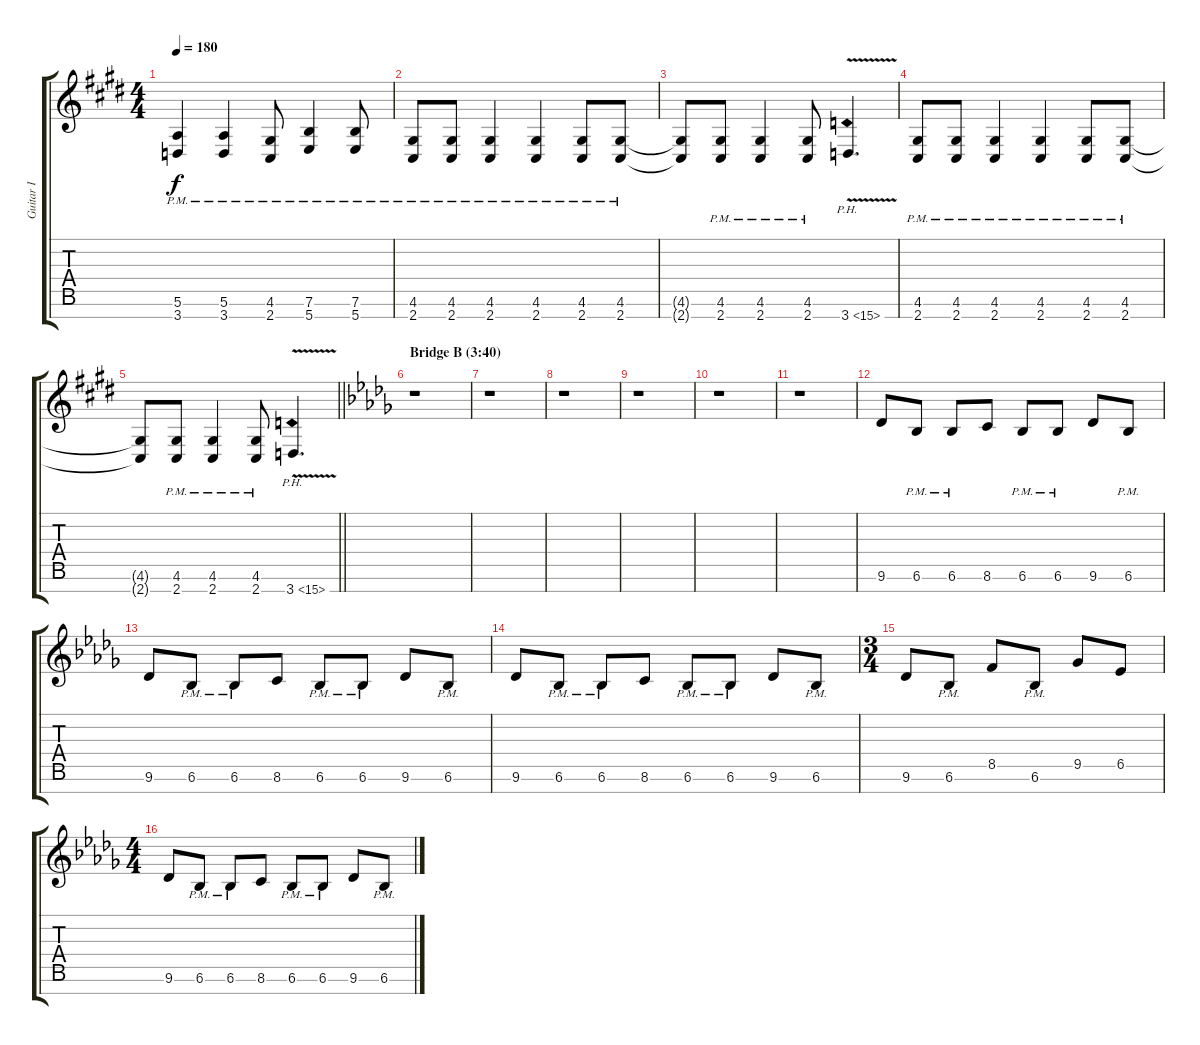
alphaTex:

\track ("Guitar I" "Guitar I") {instrument distortionguitar}
\staff {score tabs}
\tuning (E4 B3 G3 D3 A2 E2 B1) {hide}
\ts (4 4)
\tempo 180
\clef g2
\ks c#minor
(5.6{pm} 3.7{pm}).4{dy f} (5.6{pm} 3.7{pm}).4 (4.6{pm} 2.7{pm}).8 (7.6{pm} 5.7{pm}).4 (7.6{pm} 5.7{pm}).8 |
(4.6{pm} 2.7{pm}).8 (4.6{pm} 2.7{pm}).8 (4.6{pm} 2.7{pm}).4 (4.6{pm} 2.7{pm}).4 (4.6{pm} 2.7{pm}).8 (4.6{pm} 2.7{pm}).8 |
(4.6{t} 2.7{t}).8 (4.6{pm} 2.7{pm}).8 (4.6{pm} 2.7{pm}).4 (4.6{pm} 2.7{pm}).8 3.7{ph 12 v}.4{d} |
(4.6{pm} 2.7{pm}).8 (4.6{pm} 2.7{pm}).8 (4.6{pm} 2.7{pm}).4 (4.6{pm} 2.7{pm}).4 (4.6{pm} 2.7{pm}).8 (4.6{pm} 2.7{pm}).8 |
\barLineRight lightlight
(4.6{t} 2.7{t}).8 (4.6{pm} 2.7{pm}).8 (4.6{pm} 2.7{pm}).4 (4.6{pm} 2.7{pm}).8 3.7{ph 12 v}.4{d} |
\section ("" "Bridge B (3:40)")
\ks bbminor
r.1 |
r.1 |
r.1 |
r.1 |
r.1 |
r.1 |
9.6.8{volume 11 balance 14} 6.6{pm}.8 6.6{pm}.8 8.6.8 6.6{pm}.8 6.6{pm}.8 9.6.8 6.6{pm}.8 |
9.6.8 6.6{pm}.8 6.6{pm}.8 8.6.8 6.6{pm}.8 6.6{pm}.8 9.6.8 6.6{pm}.8 |
9.6.8 6.6{pm}.8 6.6{pm}.8 8.6.8 6.6{pm}.8 6.6{pm}.8 9.6.8 6.6{pm}.8 |
\ts (3 4)
9.6.8 6.6{pm}.8 8.5.8 6.6{pm}.8 9.5.8 6.5.8 |
\ts (4 4)
9.6.8 6.6{pm}.8 6.6{pm}.8 8.6.8 6.6{pm}.8 6.6{pm}.8 9.6.8 6.6{pm}.8
